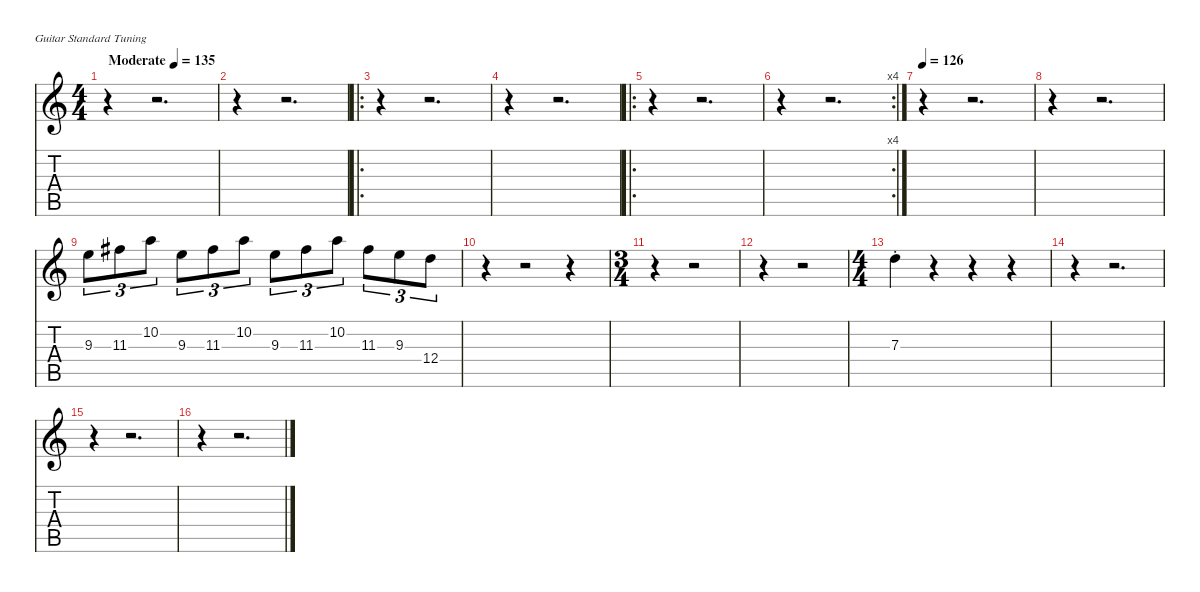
\defaultSystemsLayout 4
\hideDynamics
\bracketExtendMode nobrackets
\singleTrackTrackNamePolicy hidden
\multiTrackTrackNamePolicy hidden
\firstSystemTrackNameMode fullname
\firstSystemTrackNameOrientation horizontal
\otherSystemsTrackNameOrientation horizontal
\track ("Clean Guitar" "jz.guit.") {instrument electricguitarjazz}
\staff {score tabs}
\tuning (E4 B3 G3 D3 A2 E2)
\ts (4 4)
\beaming (8 2 2 2 2)
\tempo (135 "Moderate")
\clef g2
\ks c
r.4{dy mf instrument electricguitarjazz beam Down} r.2{d beam Down} |
r.4{beam Down} r.2{d beam Down} |
\ro
r.4{beam Down} r.2{d beam Down} |
r.4{beam Down} r.2{d beam Down} |
\ro
r.4{beam Down} r.2{d beam Down} |
\rc 4
r.4{beam Down} r.2{d beam Down} |
\tempo 126
r.4{beam Down} r.2{d beam Down} |
r.4{beam Down} r.2{d beam Down} |
9.3.8{tu (3 2) beam Down} 11.3{acc #}.8{tu (3 2) beam Down} 10.2.8{tu (3 2) beam Down} 9.3.8{tu (3 2) beam Down} 11.3{acc #}.8{tu (3 2) beam Down} 10.2.8{tu (3 2) beam Down} 9.3.8{tu (3 2) beam Down} 11.3{acc #}.8{tu (3 2) beam Down} 10.2.8{tu (3 2) beam Down} 11.3{acc #}.8{tu (3 2) beam Down} 9.3.8{tu (3 2) beam Down} 12.4.8{tu (3 2) beam Down} |
r.4{beam Down} r.2{beam Down} r.4{beam Down} |
\ts (3 4)
\beaming (8 2 2 2)
r.4{beam Down} r.2{beam Down} |
r.4{beam Down} r.2{beam Down} |
\ts (4 4)
\beaming (8 2 2 2 2)
7.3{st}.4{dy f beam Down} r.4{beam Down} r.4{beam Down} r.4{beam Down} |
r.4{beam Down} r.2{d beam Down} |
r.4{beam Down} r.2{d beam Down} |
r.4{beam Down} r.2{d beam Down}
